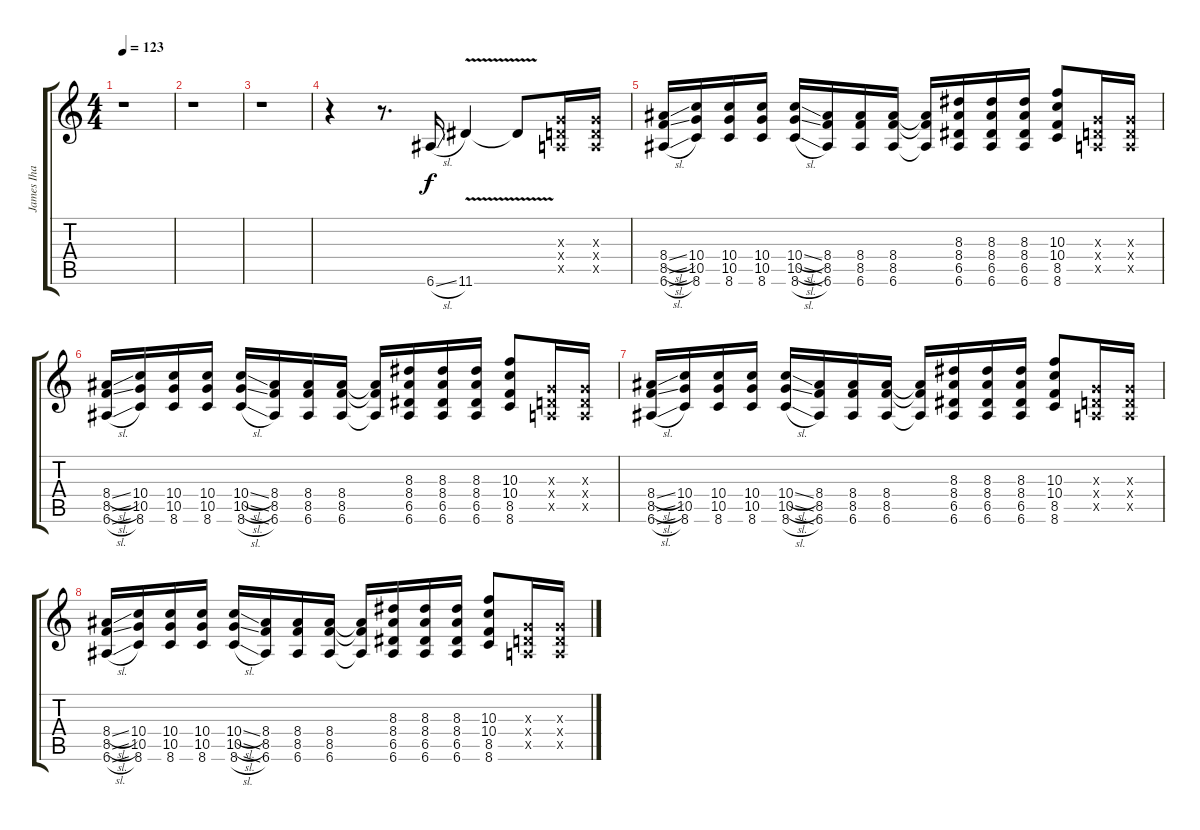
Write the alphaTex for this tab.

\track ("James Iha" "James Iha") {instrument distortionguitar}
\staff {score tabs}
\tuning (E4 B3 G3 D3 A2 E2) {hide}
\ts (4 4)
\tempo 123
\clef g2
\ks c
r.1{dy f instrument distortionguitar} |
r.1 |
r.1 |
r.4 r.8{d} 6.6{sl}.16 11.6{v}.4 11.6{t}.8 (0.3{x} 0.4{x} 0.5{x}).16 (0.3{x} 0.4{x} 0.5{x}).16 |
(8.4{sl} 8.5{sl} 6.6{sl}).16 (10.4 10.5 8.6).16 (10.4 10.5 8.6).16 (10.4 10.5 8.6).16 (10.4{sl} 10.5{sl} 8.6{sl}).16 (8.4 8.5 6.6).16 (8.4 8.5 6.6).16 (8.4 8.5 6.6).16 (8.4{t} 8.5{t} 6.6{t}).16 (8.3 8.4 6.5 6.6).16 (8.3 8.4 6.5 6.6).16 (8.3 8.4 6.5 6.6).16 (10.3 10.4 8.5 8.6).8 (0.3{x} 0.4{x} 0.5{x}).16 (0.3{x} 0.4{x} 0.5{x}).16 |
(8.4{sl} 8.5{sl} 6.6{sl}).16 (10.4 10.5 8.6).16 (10.4 10.5 8.6).16 (10.4 10.5 8.6).16 (10.4{sl} 10.5{sl} 8.6{sl}).16 (8.4 8.5 6.6).16 (8.4 8.5 6.6).16 (8.4 8.5 6.6).16 (8.4{t} 8.5{t} 6.6{t}).16 (8.3 8.4 6.5 6.6).16 (8.3 8.4 6.5 6.6).16 (8.3 8.4 6.5 6.6).16 (10.3 10.4 8.5 8.6).8 (0.3{x} 0.4{x} 0.5{x}).16 (0.3{x} 0.4{x} 0.5{x}).16 |
(8.4{sl} 8.5{sl} 6.6{sl}).16 (10.4 10.5 8.6).16 (10.4 10.5 8.6).16 (10.4 10.5 8.6).16 (10.4{sl} 10.5{sl} 8.6{sl}).16 (8.4 8.5 6.6).16 (8.4 8.5 6.6).16 (8.4 8.5 6.6).16 (8.4{t} 8.5{t} 6.6{t}).16 (8.3 8.4 6.5 6.6).16 (8.3 8.4 6.5 6.6).16 (8.3 8.4 6.5 6.6).16 (10.3 10.4 8.5 8.6).8 (0.3{x} 0.4{x} 0.5{x}).16 (0.3{x} 0.4{x} 0.5{x}).16 |
(8.4{sl} 8.5{sl} 6.6{sl}).16 (10.4 10.5 8.6).16 (10.4 10.5 8.6).16 (10.4 10.5 8.6).16 (10.4{sl} 10.5{sl} 8.6{sl}).16 (8.4 8.5 6.6).16 (8.4 8.5 6.6).16 (8.4 8.5 6.6).16 (8.4{t} 8.5{t} 6.6{t}).16 (8.3 8.4 6.5 6.6).16 (8.3 8.4 6.5 6.6).16 (8.3 8.4 6.5 6.6).16 (10.3 10.4 8.5 8.6).8 (0.3{x} 0.4{x} 0.5{x}).16 (0.3{x} 0.4{x} 0.5{x}).16
